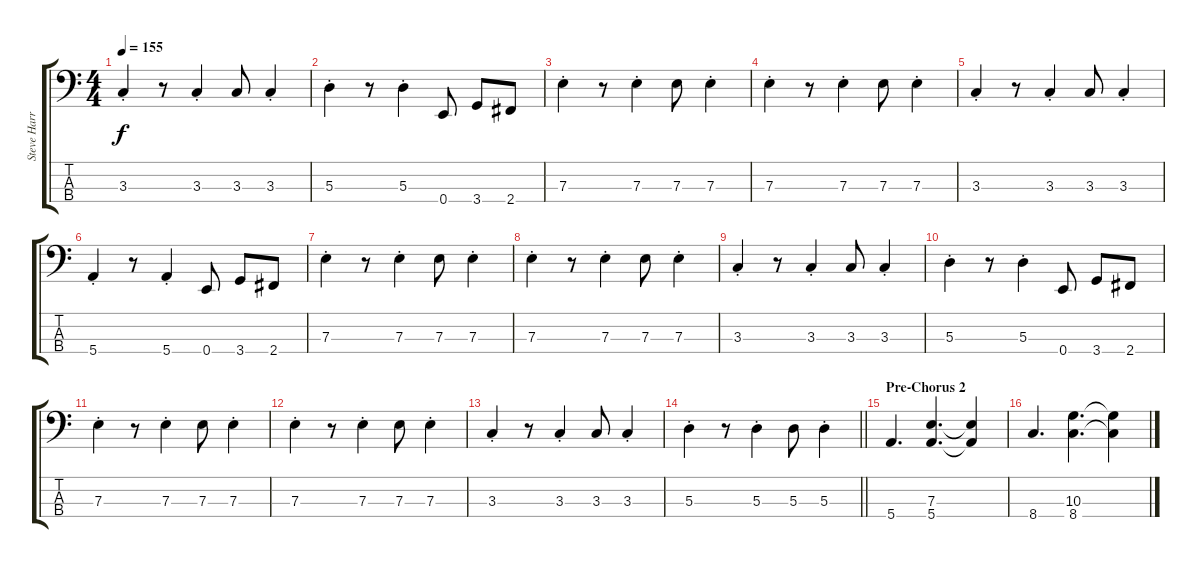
\track ("Steve Harris" "Steve Harr") {instrument electricbassfinger}
\staff {score tabs}
\tuning (G2 D2 A1 E1) {hide}
\ts (4 4)
\tempo 155
\clef f4
\ks c
3.3{st}.4{dy f} r.8 3.3{st}.4 3.3.8 3.3{st}.4 |
5.3{st}.4 r.8 5.3{st}.4 0.4.8 3.4.8 2.4.8 |
7.3{st}.4 r.8 7.3{st}.4 7.3.8 7.3{st}.4 |
7.3{st}.4 r.8 7.3{st}.4 7.3.8 7.3{st}.4 |
3.3{st}.4 r.8 3.3{st}.4 3.3.8 3.3{st}.4 |
5.4{st}.4 r.8 5.4{st}.4 0.4.8 3.4.8 2.4.8 |
7.3{st}.4 r.8 7.3{st}.4 7.3.8 7.3{st}.4 |
7.3{st}.4 r.8 7.3{st}.4 7.3.8 7.3{st}.4 |
3.3{st}.4 r.8 3.3{st}.4 3.3.8 3.3{st}.4 |
5.3{st}.4 r.8 5.3{st}.4 0.4.8 3.4.8 2.4.8 |
7.3{st}.4 r.8 7.3{st}.4 7.3.8 7.3{st}.4 |
7.3{st}.4 r.8 7.3{st}.4 7.3.8 7.3{st}.4 |
3.3{st}.4 r.8 3.3{st}.4 3.3.8 3.3{st}.4 |
\barLineRight lightlight
5.3{st}.4 r.8 5.3{st}.4 5.3.8 5.3{st}.4 |
\section ("" "Pre-Chorus 2")
5.4.4{d} (7.3 5.4).4{d} (7.3{t} 5.4{t}).4 |
8.4.4{d} (10.3 8.4).4{d} (10.3{t} 8.4{t}).4
